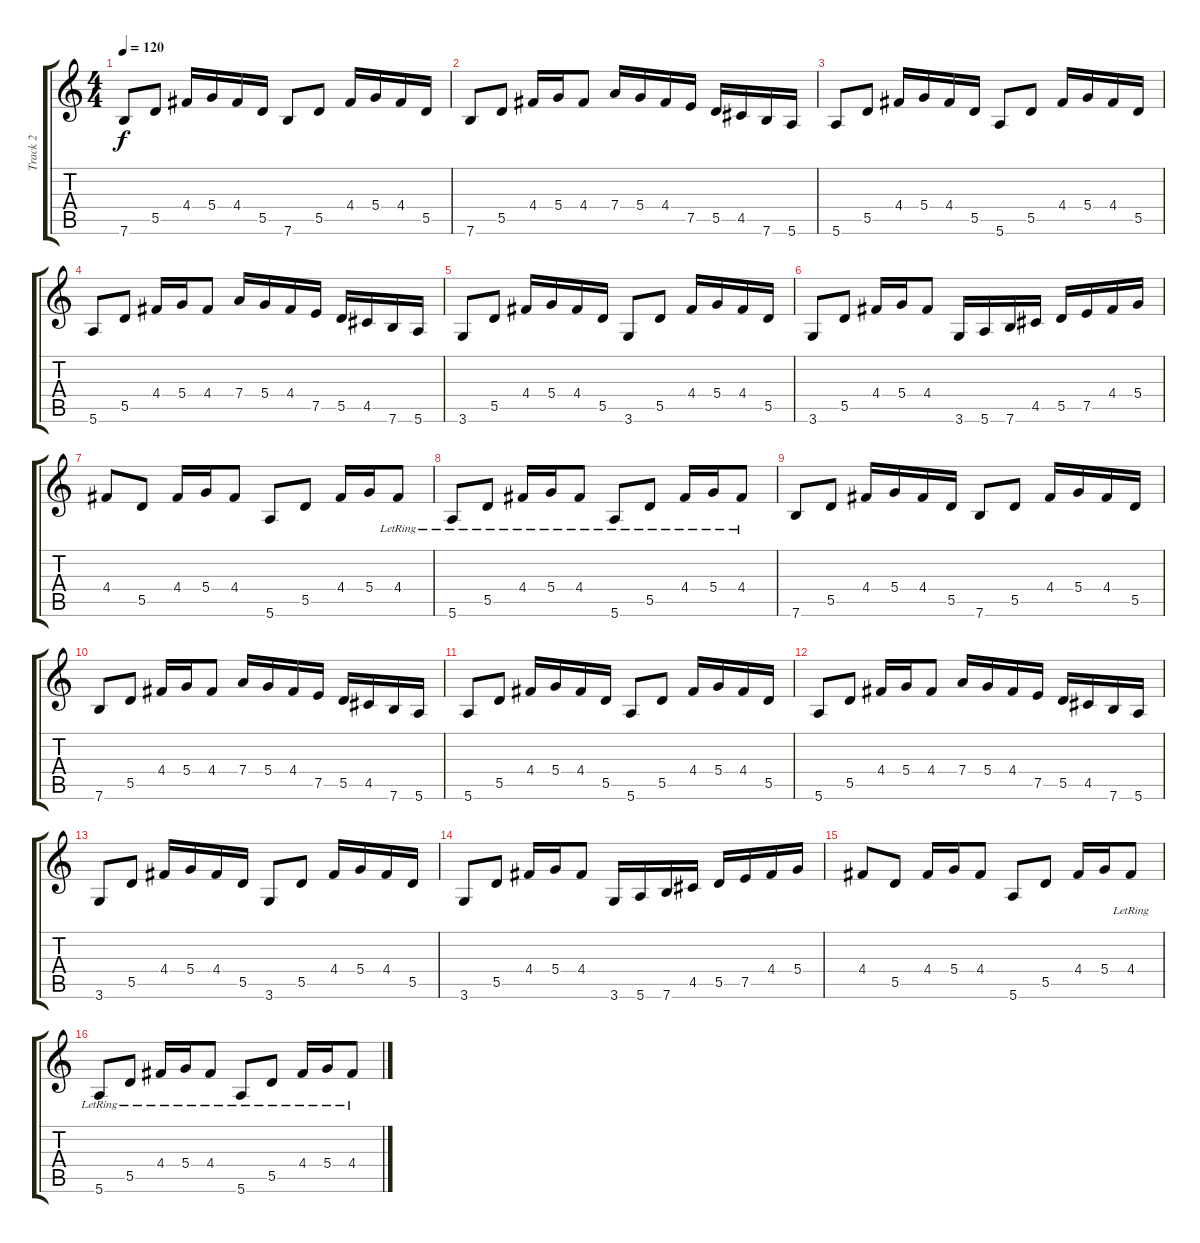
\track ("Track 2" "Track 2") {instrument electricguitarclean}
\staff {score tabs}
\tuning (E4 B3 G3 D3 A2 E2) {hide}
\ts (4 4)
\tempo 120
\clef g2
\ks c
7.6.8{dy f} 5.5.8 4.4.16 5.4.16 4.4.16 5.5.16 7.6.8 5.5.8 4.4.16 5.4.16 4.4.16 5.5.16 |
7.6.8 5.5.8 4.4.16 5.4.16 4.4.8 7.4.16 5.4.16 4.4.16 7.5.16 5.5.16 4.5.16 7.6.16 5.6.16 |
5.6.8 5.5.8 4.4.16 5.4.16 4.4.16 5.5.16 5.6.8 5.5.8 4.4.16 5.4.16 4.4.16 5.5.16 |
5.6.8 5.5.8 4.4.16 5.4.16 4.4.8 7.4.16 5.4.16 4.4.16 7.5.16 5.5.16 4.5.16 7.6.16 5.6.16 |
3.6.8 5.5.8 4.4.16 5.4.16 4.4.16 5.5.16 3.6.8 5.5.8 4.4.16 5.4.16 4.4.16 5.5.16 |
3.6.8 5.5.8 4.4.16 5.4.16 4.4.8 3.6.16 5.6.16 7.6.16 4.5.16 5.5.16 7.5.16 4.4.16 5.4.16 |
4.4.8 5.5.8 4.4.16 5.4.16 4.4.8 5.6.8 5.5.8 4.4.16 5.4.16 4.4{lr}.8 |
5.6{lr}.8 5.5{lr}.8 4.4{lr}.16 5.4{lr}.16 4.4{lr}.8 5.6{lr}.8 5.5{lr}.8 4.4{lr}.16 5.4{lr}.16 4.4{lr}.8 |
7.6.8 5.5.8 4.4.16 5.4.16 4.4.16 5.5.16 7.6.8 5.5.8 4.4.16 5.4.16 4.4.16 5.5.16 |
7.6.8 5.5.8 4.4.16 5.4.16 4.4.8 7.4.16 5.4.16 4.4.16 7.5.16 5.5.16 4.5.16 7.6.16 5.6.16 |
5.6.8 5.5.8 4.4.16 5.4.16 4.4.16 5.5.16 5.6.8 5.5.8 4.4.16 5.4.16 4.4.16 5.5.16 |
5.6.8 5.5.8 4.4.16 5.4.16 4.4.8 7.4.16 5.4.16 4.4.16 7.5.16 5.5.16 4.5.16 7.6.16 5.6.16 |
3.6.8 5.5.8 4.4.16 5.4.16 4.4.16 5.5.16 3.6.8 5.5.8 4.4.16 5.4.16 4.4.16 5.5.16 |
3.6.8 5.5.8 4.4.16 5.4.16 4.4.8 3.6.16 5.6.16 7.6.16 4.5.16 5.5.16 7.5.16 4.4.16 5.4.16 |
4.4.8 5.5.8 4.4.16 5.4.16 4.4.8 5.6.8 5.5.8 4.4.16 5.4.16 4.4{lr}.8 |
5.6{lr}.8 5.5{lr}.8 4.4{lr}.16 5.4{lr}.16 4.4{lr}.8 5.6{lr}.8 5.5{lr}.8 4.4{lr}.16 5.4{lr}.16 4.4{lr}.8
